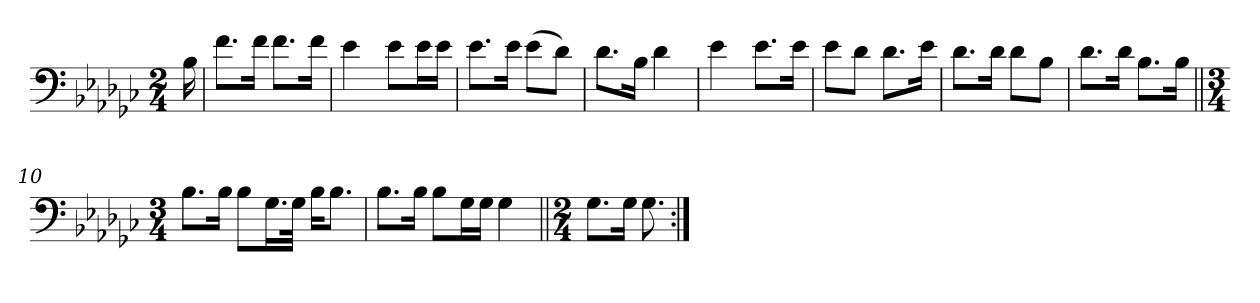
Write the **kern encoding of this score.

**kern
*part1
*staff1
*clefF4
*k[b-e-a-d-g-c-]
*G-:
*M2/4
*MM58
=1
16B-\
=2
8.f\L
16f\Jk
8.f\L
16f\Jk
=3
4e-\
8e-\L
16e-\L
16e-\JJ
=4
8.e-\L
16e-\Jk
(>8e-\L
8d-\J)
=5
8.d-\L
16B-\Jk
4d-\
=6
4e-\
8.e-\L
16e-\Jk
=7
8e-\L
8d-\J
8.d-\L
16e-\Jk
=8
8.d-\L
16d-\Jk
8d-\L
8B-\J
=9
8.d-\L
16d-\Jk
8.B-\L
16B-\Jk
!!LO:LB:g=z
=10||
*M3/4
8.B-\L
16B-\Jk
8B-\L
16.G-\L
32G-\JJk
16B-\KL
8.B-\J
=11
8.B-\L
16B-\Jk
8B-\L
16G-\L
16G-\JJ
4G-\
=12||
*M2/4
8.G-\L
16G-\Jk
8.G-\
=:|!
*-
